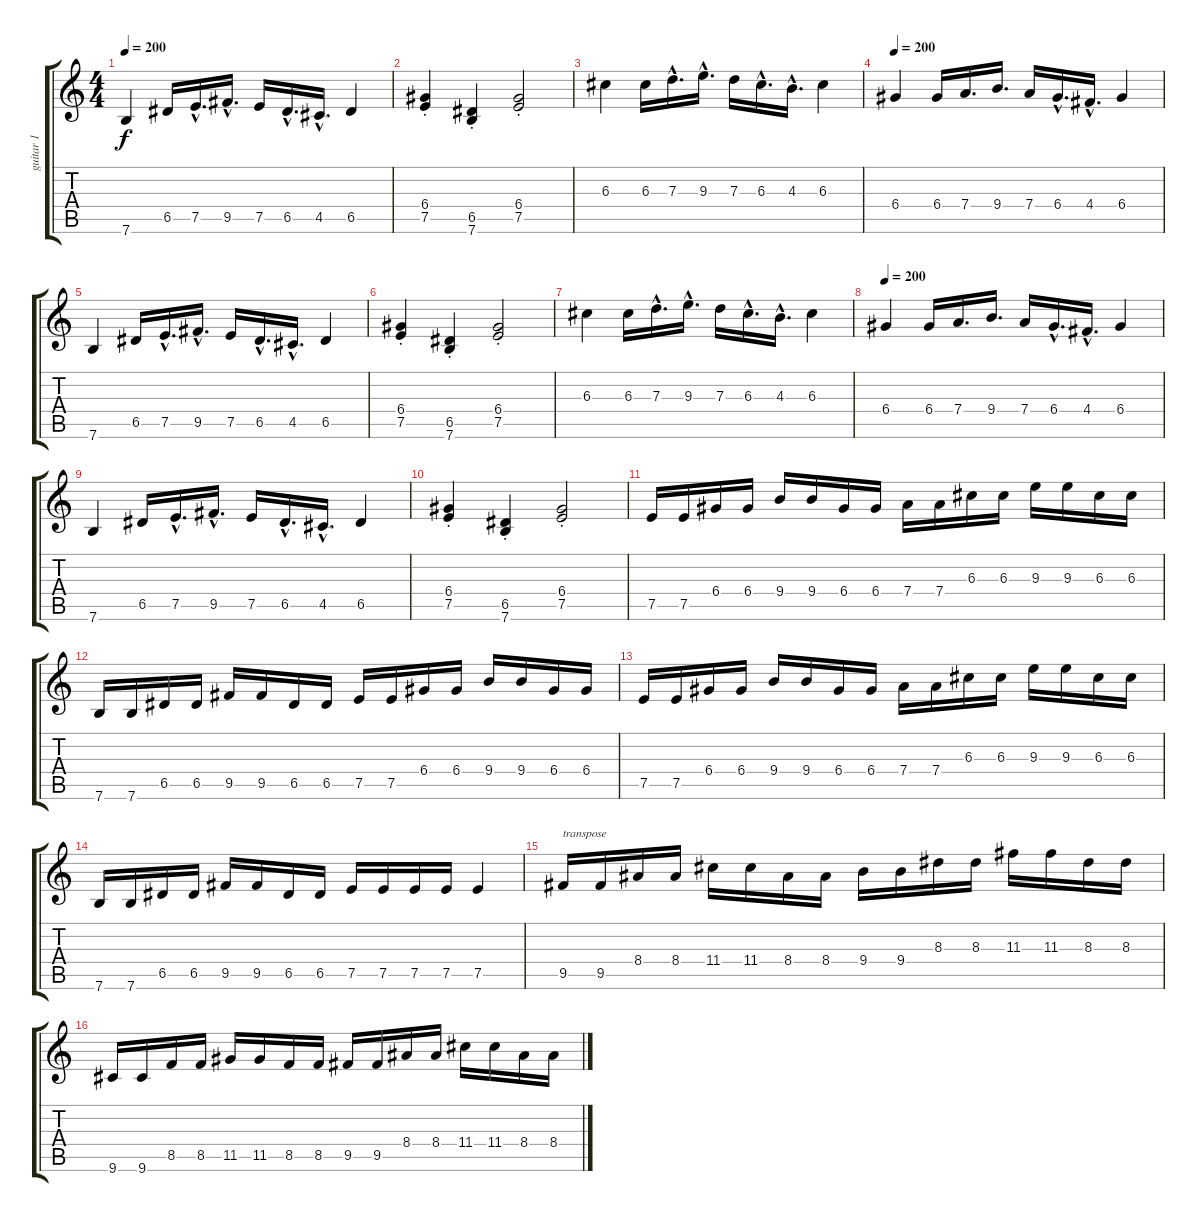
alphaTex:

\track ("guitar 1" "guitar 1") {instrument distortionguitar}
\staff {score tabs}
\tuning (E4 B3 G3 D3 A2 E2) {hide}
\ts (4 4)
\tempo 200
\clef g2
\ks c
7.6.4{dy f} 6.5.16 7.5{hac}.16{d} 9.5{hac}.16{d} 7.5.16 6.5{hac}.16{d} 4.5{hac}.16{d} 6.5.4 |
(6.4{st} 7.5{st}).4 (6.5{st} 7.6{st}).4 (6.4{st} 7.5{st}).2 |
6.3.4 6.3.16 7.3{hac}.16{d} 9.3{hac}.16{d} 7.3.16 6.3{hac}.16{d} 4.3{hac}.16{d} 6.3.4 |
\tempo 200
6.4.4 6.4.16 7.4.16{d} 9.4.16{d} 7.4.16 6.4{hac}.16{d} 4.4{hac}.16{d} 6.4.4 |
7.6.4 6.5.16 7.5{hac}.16{d} 9.5{hac}.16{d} 7.5.16 6.5{hac}.16{d} 4.5{hac}.16{d} 6.5.4 |
(6.4{st} 7.5{st}).4 (6.5{st} 7.6{st}).4 (6.4{st} 7.5{st}).2 |
6.3.4 6.3.16 7.3{hac}.16{d} 9.3{hac}.16{d} 7.3.16 6.3{hac}.16{d} 4.3{hac}.16{d} 6.3.4 |
\tempo 200
6.4.4 6.4.16 7.4.16{d} 9.4.16{d} 7.4.16 6.4{hac}.16{d} 4.4{hac}.16{d} 6.4.4 |
7.6.4 6.5.16 7.5{hac}.16{d} 9.5{hac}.16{d} 7.5.16 6.5{hac}.16{d} 4.5{hac}.16{d} 6.5.4 |
(6.4{st} 7.5{st}).4 (6.5{st} 7.6{st}).4 (6.4{st} 7.5{st}).2 |
7.5.16 7.5.16 6.4.16 6.4.16 9.4.16 9.4.16 6.4.16 6.4.16 7.4.16 7.4.16 6.3.16 6.3.16 9.3.16 9.3.16 6.3.16 6.3.16 |
7.6.16 7.6.16 6.5.16 6.5.16 9.5.16 9.5.16 6.5.16 6.5.16 7.5.16 7.5.16 6.4.16 6.4.16 9.4.16 9.4.16 6.4.16 6.4.16 |
7.5.16 7.5.16 6.4.16 6.4.16 9.4.16 9.4.16 6.4.16 6.4.16 7.4.16 7.4.16 6.3.16 6.3.16 9.3.16 9.3.16 6.3.16 6.3.16 |
7.6.16 7.6.16 6.5.16 6.5.16 9.5.16 9.5.16 6.5.16 6.5.16 7.5.16 7.5.16 7.5.16 7.5.16 7.5.4 |
9.5.16{txt "transpose"} 9.5.16 8.4.16 8.4.16 11.4.16 11.4.16 8.4.16 8.4.16 9.4.16 9.4.16 8.3.16 8.3.16 11.3.16 11.3.16 8.3.16 8.3.16 |
9.6.16 9.6.16 8.5.16 8.5.16 11.5.16 11.5.16 8.5.16 8.5.16 9.5.16 9.5.16 8.4.16 8.4.16 11.4.16 11.4.16 8.4.16 8.4.16
